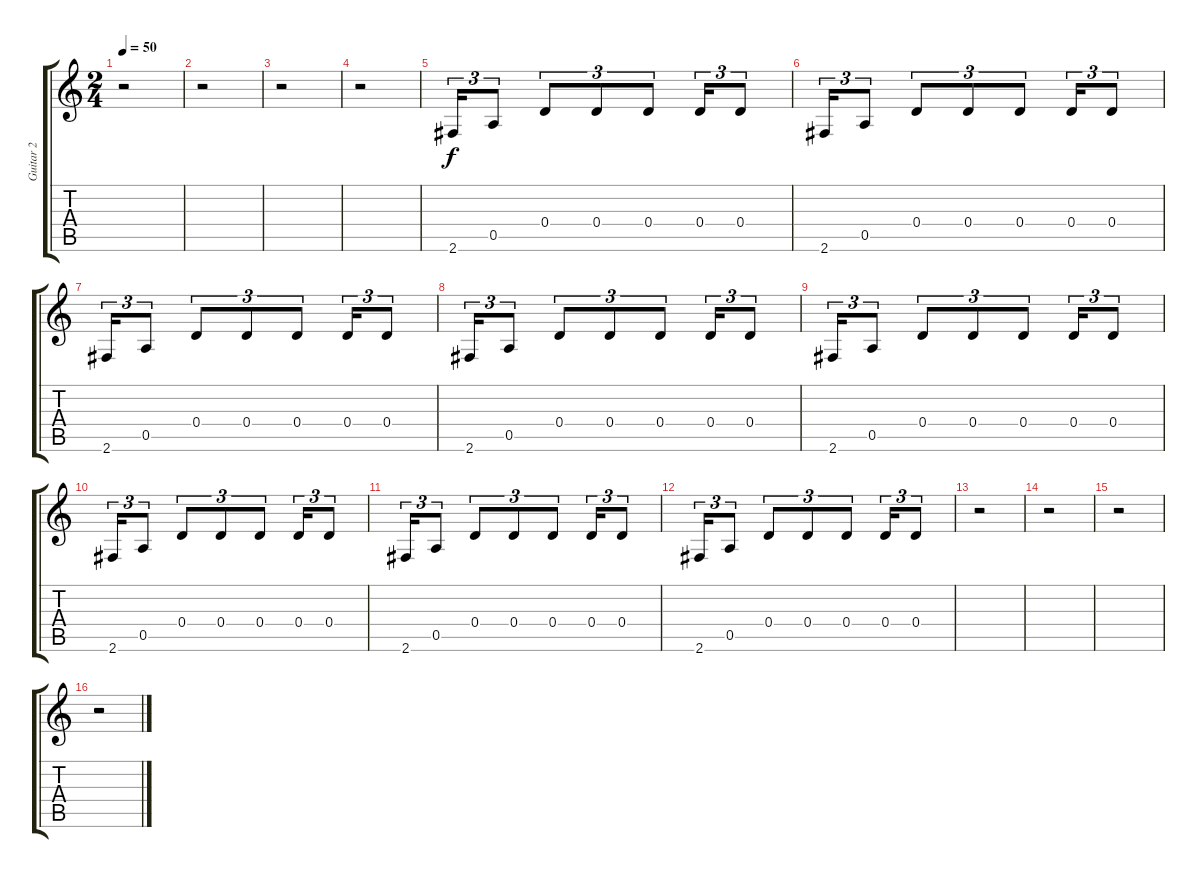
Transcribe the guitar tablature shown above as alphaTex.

\track ("Guitar 2" "Guitar 2") {instrument electricguitarclean}
\staff {score tabs}
\tuning (E4 B3 G3 D3 A2 E2) {hide}
\ts (2 4)
\tempo 50
\clef g2
\ks c
r.2{dy f} |
r.2 |
r.2 |
r.2 |
2.6.16{tu (3 2)} 0.5.8{tu (3 2)} 0.4.8{tu (3 2)} 0.4.8{tu (3 2)} 0.4.8{tu (3 2)} 0.4.16{tu (3 2)} 0.4.8{tu (3 2)} |
2.6.16{tu (3 2)} 0.5.8{tu (3 2)} 0.4.8{tu (3 2)} 0.4.8{tu (3 2)} 0.4.8{tu (3 2)} 0.4.16{tu (3 2)} 0.4.8{tu (3 2)} |
2.6.16{tu (3 2)} 0.5.8{tu (3 2)} 0.4.8{tu (3 2)} 0.4.8{tu (3 2)} 0.4.8{tu (3 2)} 0.4.16{tu (3 2)} 0.4.8{tu (3 2)} |
2.6.16{tu (3 2)} 0.5.8{tu (3 2)} 0.4.8{tu (3 2)} 0.4.8{tu (3 2)} 0.4.8{tu (3 2)} 0.4.16{tu (3 2)} 0.4.8{tu (3 2)} |
2.6.16{tu (3 2)} 0.5.8{tu (3 2)} 0.4.8{tu (3 2)} 0.4.8{tu (3 2)} 0.4.8{tu (3 2)} 0.4.16{tu (3 2)} 0.4.8{tu (3 2)} |
2.6.16{tu (3 2)} 0.5.8{tu (3 2)} 0.4.8{tu (3 2)} 0.4.8{tu (3 2)} 0.4.8{tu (3 2)} 0.4.16{tu (3 2)} 0.4.8{tu (3 2)} |
2.6.16{tu (3 2)} 0.5.8{tu (3 2)} 0.4.8{tu (3 2)} 0.4.8{tu (3 2)} 0.4.8{tu (3 2)} 0.4.16{tu (3 2)} 0.4.8{tu (3 2)} |
2.6.16{tu (3 2)} 0.5.8{tu (3 2)} 0.4.8{tu (3 2)} 0.4.8{tu (3 2)} 0.4.8{tu (3 2)} 0.4.16{tu (3 2)} 0.4.8{tu (3 2)} |
r.2 |
r.2 |
r.2 |
r.2
